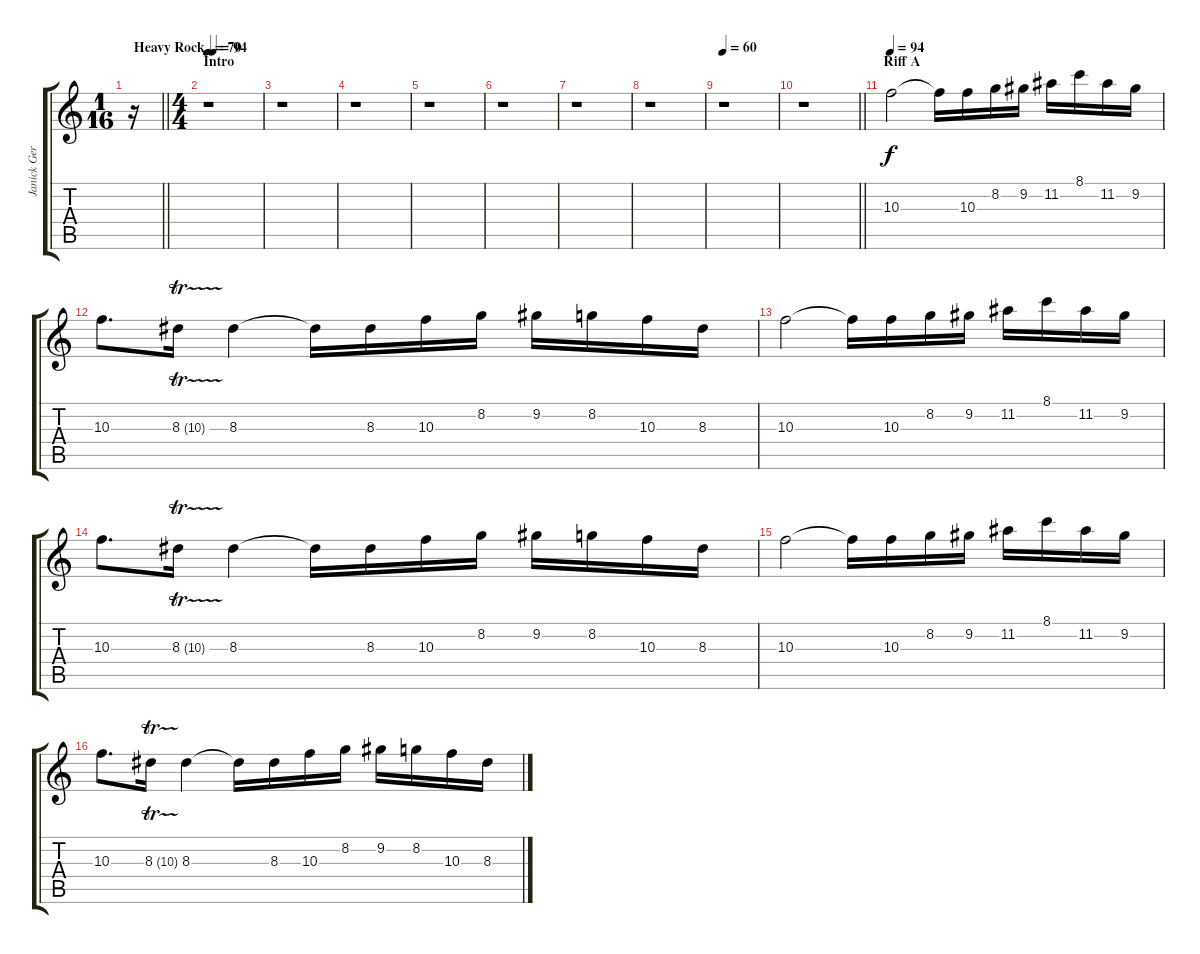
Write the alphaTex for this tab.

\track ("Janick Gers" "Janick Ger") {instrument distortionguitar}
\staff {score tabs}
\tuning (E4 B3 G3 D3 A2 E2) {hide}
\ts (1 16)
\tempo (94 "Heavy Rock")
\clef g2
\barLineRight lightlight
\ks c
r.16{dy f instrument distortionguitar} |
\ts (4 4)
\section ("" "Intro")
\tempo 70
r.1 |
r.1 |
r.1 |
r.1 |
r.1 |
r.1 |
r.1 |
\tempo 60
r.1 |
\barLineRight lightlight
r.1 |
\section ("" "Riff A")
\tempo 94
10.3.2 10.3{t}.16 10.3.16 8.2.16 9.2.16 11.2.16 8.1.16 11.2.16 9.2.16 |
10.3.8{d} 8.3{tr (10 32)}.16 8.3.4 8.3{t}.16 8.3.16 10.3.16 8.2.16 9.2.16 8.2.16 10.3.16 8.3.16 |
10.3.2 10.3{t}.16 10.3.16 8.2.16 9.2.16 11.2.16 8.1.16 11.2.16 9.2.16 |
10.3.8{d} 8.3{tr (10 32)}.16 8.3.4 8.3{t}.16 8.3.16 10.3.16 8.2.16 9.2.16 8.2.16 10.3.16 8.3.16 |
10.3.2 10.3{t}.16 10.3.16 8.2.16 9.2.16 11.2.16 8.1.16 11.2.16 9.2.16 |
10.3.8{d} 8.3{tr (10 32)}.16 8.3.4 8.3{t}.16 8.3.16 10.3.16 8.2.16 9.2.16 8.2.16 10.3.16 8.3.16
